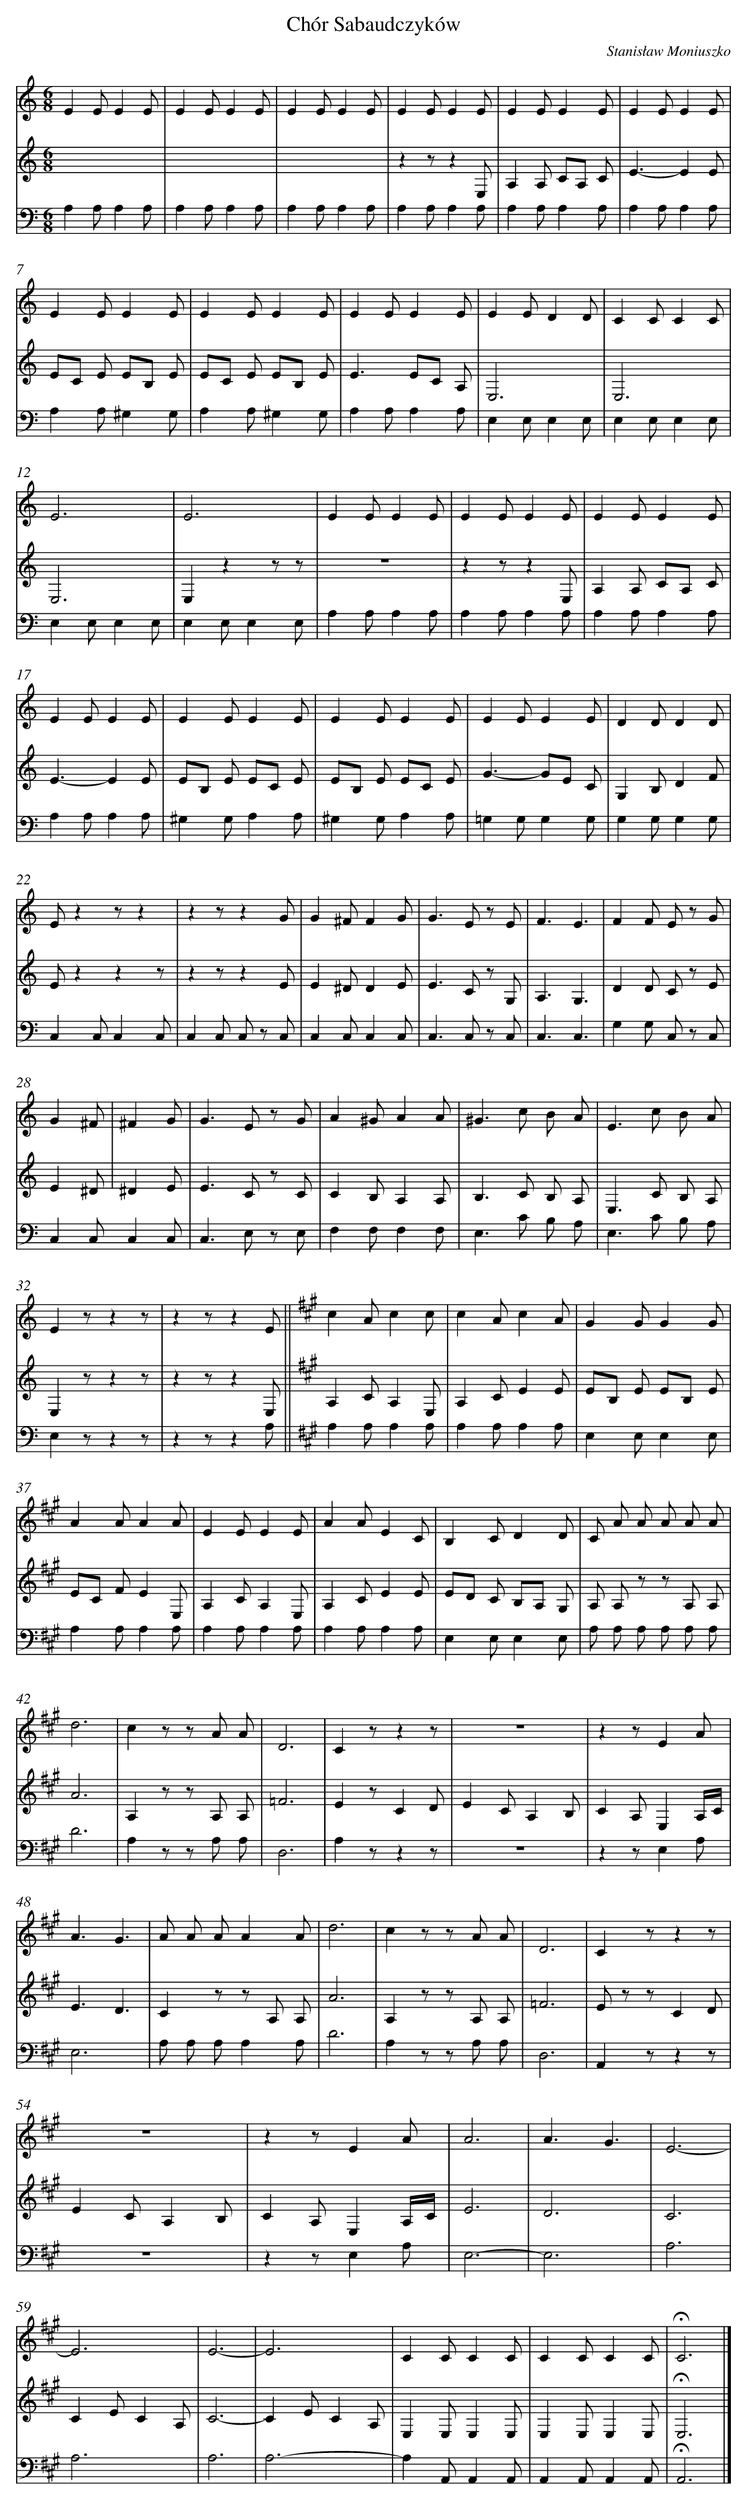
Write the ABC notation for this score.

X:1
T: Chór Sabaudczyków
C: Stanisław Moniuszko
L: 1/8
M: 6/8
V: 1 clef=treble
V: 2 clef=treble
V: 3 clef=bass
K: C
[V:1] E2EE2E |
[V:2] x6 |
[V:3] A,2A,A,2A, |
[V:1] E2EE2E |
[V:2] x6 |
[V:3] A,2A,A,2A, |
[V:1] E2EE2E |
[V:2] x6 |
[V:3] A,2A,A,2A, |
[V:1] E2EE2E |
[V:2] z2zz2E, |
[V:3] A,2A,A,2A, |
[V:1] E2EE2E |
[V:2] A,2A, CA, C |
[V:3] A,2A,A,2A, |
[V:1] E2EE2E |
[V:2] E3-E2E |
[V:3] A,2A,A,2A, |
[V:1] E2EE2E |
[V:2] EC E EB, E |
[V:3] A,2A,^G,2G, |
[V:1] E2EE2E |
[V:2] EC E EB, E |
[V:3] A,2A,^G,2G, |
[V:1] E2EE2E |
[V:2] E2>E2C A, |
[V:3] A,2A,A,2A, |
[V:1] E2ED2D |
[V:2] E,6 |
[V:3] E,2E,E,2E, |
[V:1] C2CC2C |
[V:2] E,6 |
[V:3] E,2E,E,2E, |
[V:1] E6 |
[V:2] E,6 |
[V:3] E,2E,E,2E, |
[V:1] E6 |
[V:2] E,2z2z z |
[V:3] E,2E,E,2E, |
[V:1] E2EE2E |
[V:2] z6 |
[V:3] A,2A,A,2A, |
[V:1] E2EE2E |
[V:2] z2zz2E, |
[V:3] A,2A,A,2A, |
[V:1] E2EE2E |
[V:2] A,2A, CA, C |
[V:3] A,2A,A,2A, |
[V:1] E2EE2E |
[V:2] E3-E2E |
[V:3] A,2A,A,2A, |
[V:1] E2EE2E |
[V:2] EB, E EC E |
[V:3] ^G,2G,A,2A, |
[V:1] E2EE2E |
[V:2] EB, E EC E |
[V:3] ^G,2G,A,2A, |
[V:1] E2EE2E |
[V:2] G2>-G2E C |
[V:3] =G,2G,G,2G, |
[V:1] D2DD2D |
[V:2] G,2B,D2F |
[V:3] G,2G,G,2G, |
[V:1] Ez2zz2 |
[V:2] Ez2z2z |
[V:3] C,2C,C,2C, |
[V:1] z2zz2G |
[V:2] z2zz2E |
[V:3] C,2C, C, z C, |
[V:1] G2^FF2G |
[V:2] E2^DD2E |
[V:3] C,2C,C,2C, |
[V:1] G2>E2 z E |
[V:2] E2>C2 z G, |
[V:3] C,2>C,2 z C, |
[V:1] F3E3 |
[V:2] A,3G,3 |
[V:3] C,3C,3 |
[V:1] F2F E z G |
[V:2] D2D C z E |
[V:3] G,2G, C, z C, |
[V:1] G2^F [I:setbarnb 28]|
[V:2] E2^D |
[V:3] C,2C, [|]
[V:1] ^F2G |
[V:2] ^D2E |
[V:3] C,2C, |
[V:1] G2>E2 z G |
[V:2] E2>C2 z C |
[V:3] C,2>E,2 z E, |
[V:1] A2^GA2A |
[V:2] C2B,A,2A, |
[V:3] F,2F,F,2F, |
[V:1] ^G2>c2 B A |
[V:2] B,2>C2 B, A, |
[V:3] E,2>C2 B, A, |
[V:1] E2>c2 B A |
[V:2] E,2>C2 B, A, |
[V:3] E,2>C2 B, A, |
[V:1] E2zz2z |
[V:2] E,2zz2z |
[V:3] E,2zz2z |
[V:1] z2zz2E ||
[V:2] z2zz2E, ||
[V:3] z2zz2A, ||
[V:1]  [K:A] c2Ac2c |
[V:2]  [K:A] A,2CA,2E, |
[V:3]  [K:A] A,2A,A,2A, |
[V:1] c2Ac2A |
[V:2] A,2CE2E |
[V:3] A,2A,A,2A, |
[V:1] G2GG2G |
[V:2] EB, E EB, E |
[V:3] E,2E,E,2E, |
[V:1] A2AA2A |
[V:2] EC FE2E, |
[V:3] A,2A,A,2A, |
[V:1] E2EE2E |
[V:2] A,2CA,2E, |
[V:3] A,2A,A,2A, |
[V:1] A2AE2C |
[V:2] A,2CE2E |
[V:3] A,2A,A,2A, |
[V:1] B,2CD2D |
[V:2] ED C B,A, G, |
[V:3] E,2E,E,2E, |
[V:1] C A A A A A |
[V:2] A, A, z z A, A, |
[V:3] A, A, A, A, A, A, |
[V:1] d6 |
[V:2] A6 |
[V:3] D6 |
[V:1] c2z z A A |
[V:2] A,2z z A, A, |
[V:3] A,2z z A, A, |
[V:1] D6 |
[V:2] =F6 |
[V:3] D,6 |
[V:1] C2zz2z |
[V:2] E2zC2D |
[V:3] A,2zz2z |
[V:1] z6 |
[V:2] E2CA,2B, |
[V:3] z6 |
[V:1] z2zE2A |
[V:2] C2A,E,2A,/C/ |
[V:3] z2zE,2A, |
[V:1] A3G3 |
[V:2] E3D3 |
[V:3] E,6 |
[V:1] A A AA2A |
[V:2] C2z z A, A, |
[V:3] A, A, A,A,2A, |
[V:1] d6 |
[V:2] A6 |
[V:3] D6 |
[V:1] c2z z A A |
[V:2] A,2z z A, A, |
[V:3] A,2z z A, A, |
[V:1] D6 |
[V:2] =F6 |
[V:3] D,6 |
[V:1] C2zz2z |
[V:2] E z zC2D |
[V:3] A,,2zz2z |
[V:1] z6 |
[V:2] E2CA,2B, |
[V:3] z6 |
[V:1] z2zE2A |
[V:2] C2A,E,2A,/C/ |
[V:3] z2zE,2A, |
[V:1] A6 |
[V:2] E6 |
[V:3] E,6- |
[V:1] A3G3 |
[V:2] D6 |
[V:3] E,6 |
[V:1] E6- |
[V:2] C6 |
[V:3] A,6 |
[V:1] E6 |
[V:2] C2EC2A, |
[V:3] A,6 |
[V:1] E6- |
[V:2] C6- |
[V:3] A,6 |
[V:1] E6 |
[V:2] C2EC2A, |
[V:3] A,6- |
[V:1] C2CC2C |
[V:2] E,2E,E,2E, |
[V:3] A,2A,,A,,2A,, |
[V:1] C2CC2C |
[V:2] E,2E,E,2E, |
[V:3] A,,2A,,A,,2A,, |
[V:1] !fermata!C6 |]
[V:2] !fermata!E,6 |]
[V:3] !fermata!A,,6 |]
